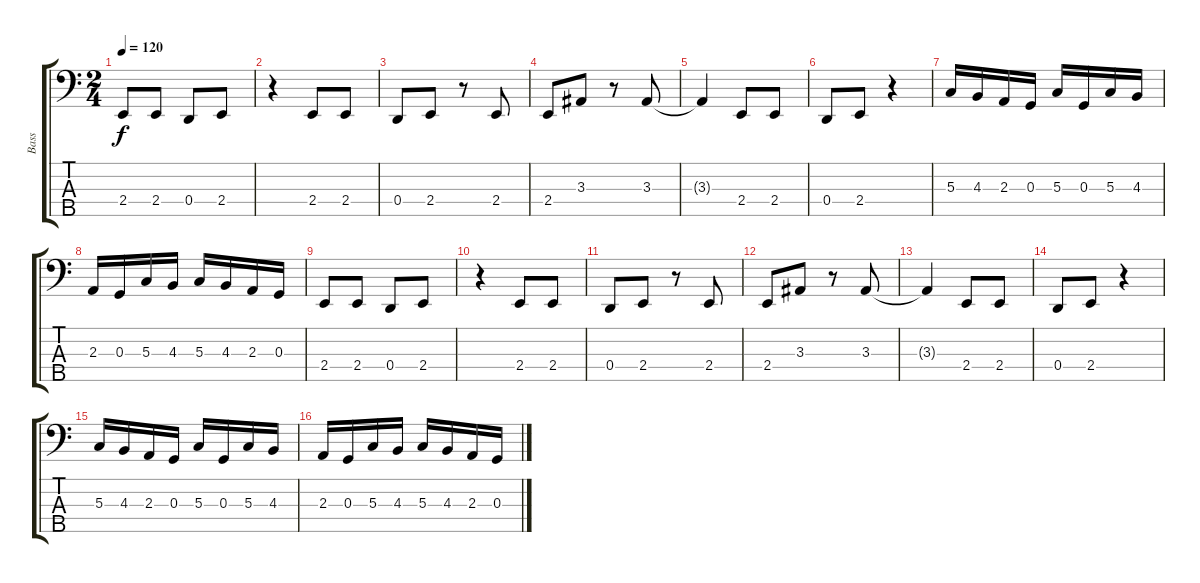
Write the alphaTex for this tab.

\track ("Bass" "Bass") {instrument electricbassfinger}
\staff {score tabs}
\tuning (F2 C2 G1 D1 A0) {hide}
\ts (2 4)
\tempo 120
\clef f4
\ks c
2.4.8{dy f} 2.4.8 0.4.8 2.4.8 |
r.4 2.4.8 2.4.8 |
0.4.8 2.4.8 r.8 2.4.8 |
2.4.8 3.3.8 r.8 3.3.8 |
3.3{t}.4 2.4.8 2.4.8 |
0.4.8 2.4.8 r.4 |
5.3.16 4.3.16 2.3.16 0.3.16 5.3.16 0.3.16 5.3.16 4.3.16 |
2.3.16 0.3.16 5.3.16 4.3.16 5.3.16 4.3.16 2.3.16 0.3.16 |
2.4.8 2.4.8 0.4.8 2.4.8 |
r.4 2.4.8 2.4.8 |
0.4.8 2.4.8 r.8 2.4.8 |
2.4.8 3.3.8 r.8 3.3.8 |
3.3{t}.4 2.4.8 2.4.8 |
0.4.8 2.4.8 r.4 |
5.3.16 4.3.16 2.3.16 0.3.16 5.3.16 0.3.16 5.3.16 4.3.16 |
2.3.16 0.3.16 5.3.16 4.3.16 5.3.16 4.3.16 2.3.16 0.3.16
